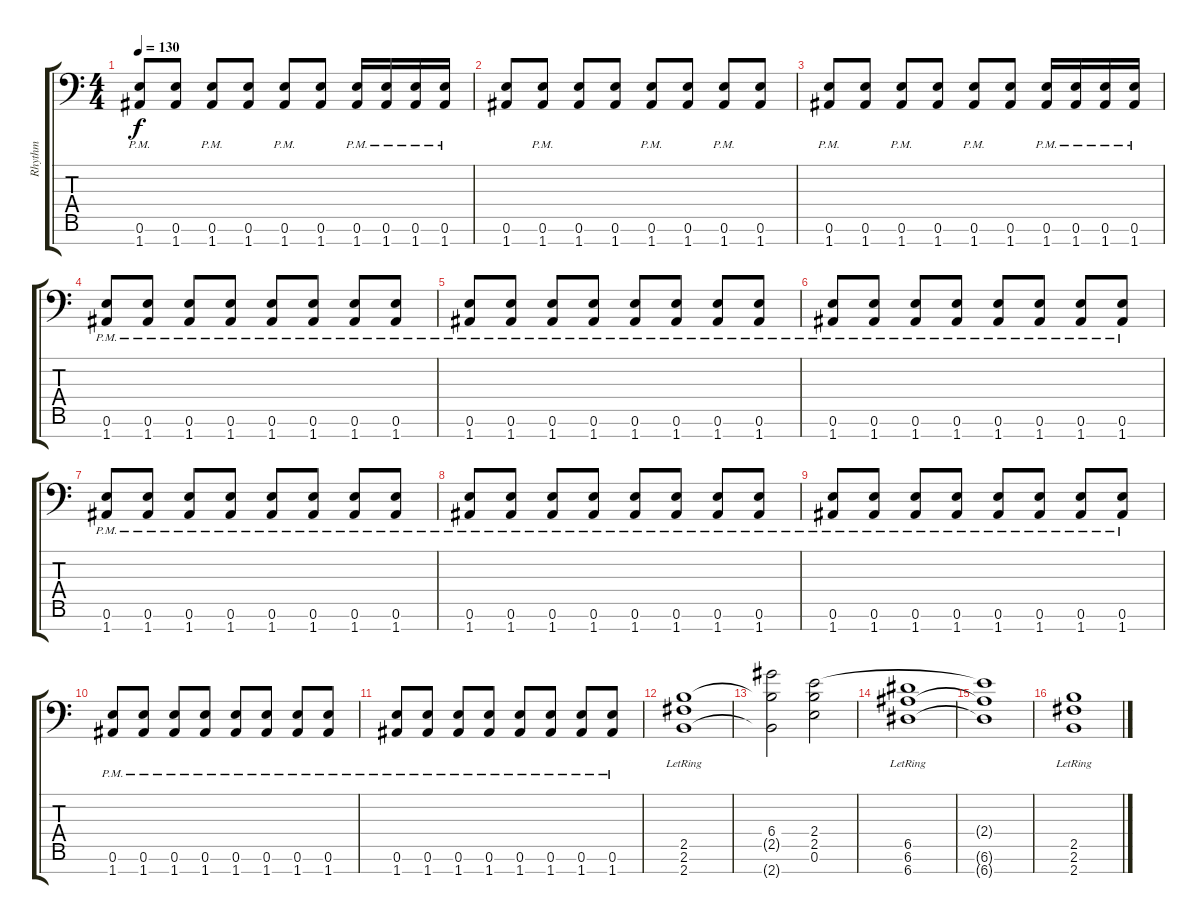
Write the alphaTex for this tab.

\track ("Rhythm" "Rhythm") {instrument distortionguitar}
\staff {score tabs}
\tuning (E4 B3 G3 D3 A2 E2 A1) {hide}
\ts (4 4)
\tempo 130
\clef f4
\ks c
(0.6{pm} 1.7{pm}).8{dy f} (0.6 1.7).8 (0.6{pm} 1.7{pm}).8 (0.6 1.7).8 (0.6{pm} 1.7{pm}).8 (0.6 1.7).8 (0.6{pm} 1.7{pm}).16 (0.6{pm} 1.7{pm}).16 (0.6{pm} 1.7{pm}).16 (0.6{pm} 1.7{pm}).16 |
(0.6 1.7).8 (0.6{pm} 1.7{pm}).8 (0.6 1.7).8 (0.6 1.7).8 (0.6{pm} 1.7{pm}).8 (0.6 1.7).8 (0.6{pm} 1.7{pm}).8 (0.6 1.7).8 |
(0.6{pm} 1.7{pm}).8 (0.6 1.7).8 (0.6{pm} 1.7{pm}).8 (0.6 1.7).8 (0.6{pm} 1.7{pm}).8 (0.6 1.7).8 (0.6{pm} 1.7{pm}).16 (0.6{pm} 1.7{pm}).16 (0.6{pm} 1.7{pm}).16 (0.6{pm} 1.7{pm}).16 |
(0.6{pm} 1.7{pm}).8 (0.6{pm} 1.7{pm}).8 (0.6{pm} 1.7{pm}).8 (0.6{pm} 1.7{pm}).8 (0.6{pm} 1.7{pm}).8 (0.6{pm} 1.7{pm}).8 (0.6{pm} 1.7{pm}).8 (0.6{pm} 1.7{pm}).8 |
(0.6{pm} 1.7{pm}).8 (0.6{pm} 1.7{pm}).8 (0.6{pm} 1.7{pm}).8 (0.6{pm} 1.7{pm}).8 (0.6{pm} 1.7{pm}).8 (0.6{pm} 1.7{pm}).8 (0.6{pm} 1.7{pm}).8 (0.6{pm} 1.7{pm}).8 |
(0.6{pm} 1.7{pm}).8 (0.6{pm} 1.7{pm}).8 (0.6{pm} 1.7{pm}).8 (0.6{pm} 1.7{pm}).8 (0.6{pm} 1.7{pm}).8 (0.6{pm} 1.7{pm}).8 (0.6{pm} 1.7{pm}).8 (0.6{pm} 1.7{pm}).8 |
(0.6{pm} 1.7{pm}).8 (0.6{pm} 1.7{pm}).8 (0.6{pm} 1.7{pm}).8 (0.6{pm} 1.7{pm}).8 (0.6{pm} 1.7{pm}).8 (0.6{pm} 1.7{pm}).8 (0.6{pm} 1.7{pm}).8 (0.6{pm} 1.7{pm}).8 |
(0.6{pm} 1.7{pm}).8 (0.6{pm} 1.7{pm}).8 (0.6{pm} 1.7{pm}).8 (0.6{pm} 1.7{pm}).8 (0.6{pm} 1.7{pm}).8 (0.6{pm} 1.7{pm}).8 (0.6{pm} 1.7{pm}).8 (0.6{pm} 1.7{pm}).8 |
(0.6{pm} 1.7{pm}).8 (0.6{pm} 1.7{pm}).8 (0.6{pm} 1.7{pm}).8 (0.6{pm} 1.7{pm}).8 (0.6{pm} 1.7{pm}).8 (0.6{pm} 1.7{pm}).8 (0.6{pm} 1.7{pm}).8 (0.6{pm} 1.7{pm}).8 |
(0.6{pm} 1.7{pm}).8 (0.6{pm} 1.7{pm}).8 (0.6{pm} 1.7{pm}).8 (0.6{pm} 1.7{pm}).8 (0.6{pm} 1.7{pm}).8 (0.6{pm} 1.7{pm}).8 (0.6{pm} 1.7{pm}).8 (0.6{pm} 1.7{pm}).8 |
(0.6{pm} 1.7{pm}).8 (0.6{pm} 1.7{pm}).8 (0.6{pm} 1.7{pm}).8 (0.6{pm} 1.7{pm}).8 (0.6{pm} 1.7{pm}).8 (0.6{pm} 1.7{pm}).8 (0.6{pm} 1.7{pm}).8 (0.6{pm} 1.7{pm}).8 |
(2.5{lr} 2.6{lr} 2.7{lr}).1 |
(6.4 2.5{t} 2.7{t}).2 (2.4 2.5 0.6).2 |
(6.5{lr} 6.6{lr} 6.7{lr}).1 |
(2.4{t} 6.6{t} 6.7{t}).1 |
(2.5{lr} 2.6{lr} 2.7{lr}).1
